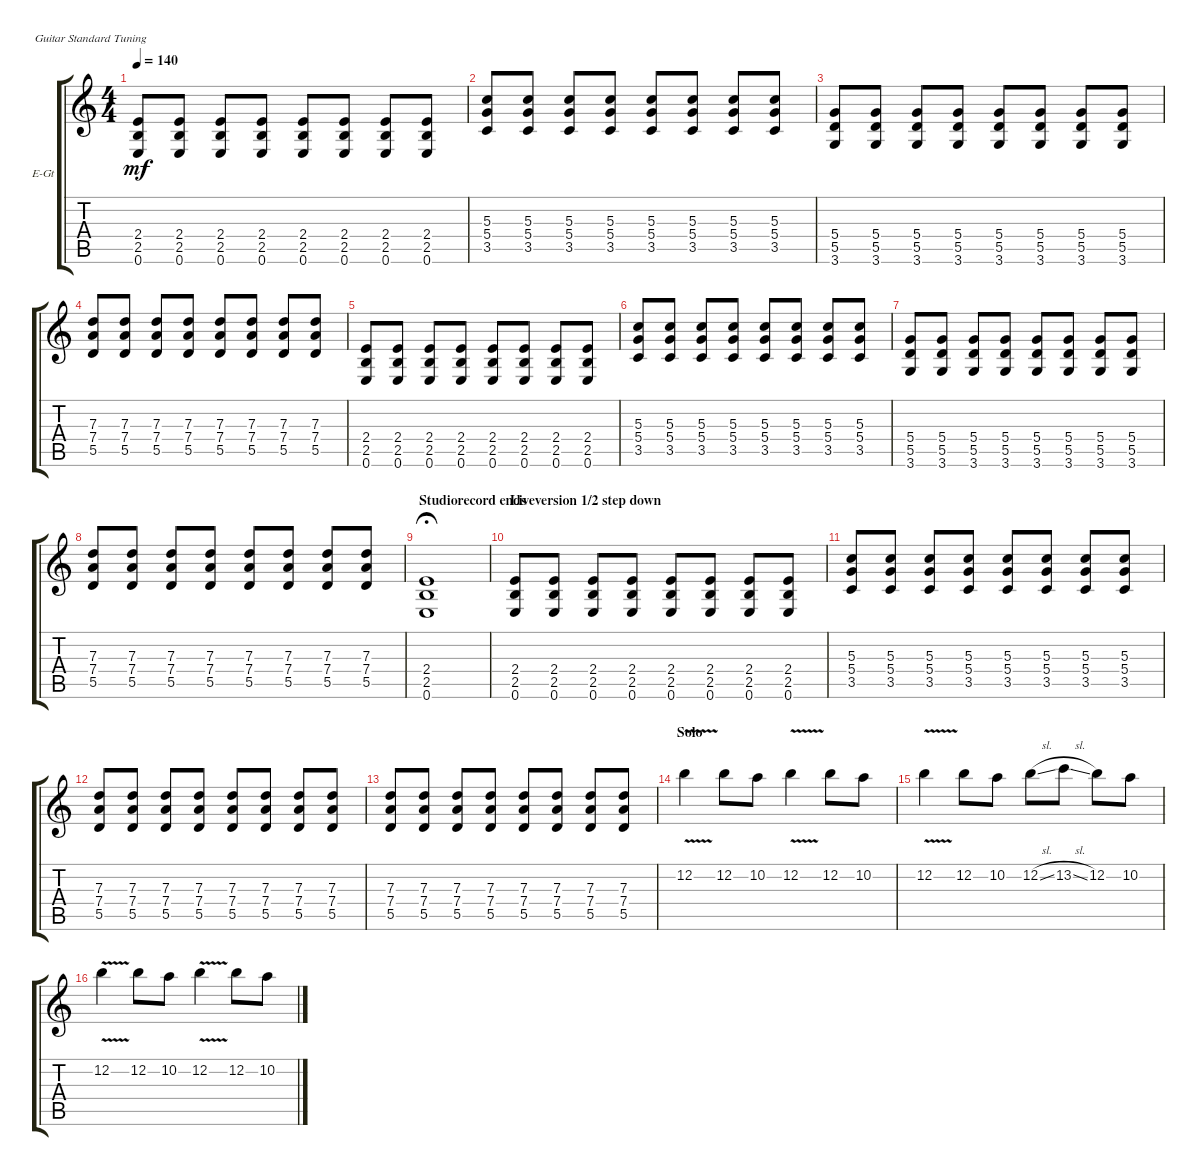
\defaultSystemsLayout 4
\bracketExtendMode groupsimilarinstruments
\firstSystemTrackNameOrientation horizontal
\otherSystemsTrackNameOrientation horizontal
\track ("Electric Guitar" "E-Gt") {instrument distortionguitar}
\staff {score tabs}
\tuning (E4 B3 G3 D3 A2 E2)
\ts (4 4)
\tempo 140
\clef g2
\ks c
(0.6 2.5 2.4).8{dy mf} (0.6 2.5 2.4).8 (0.6 2.5 2.4).8 (0.6 2.5 2.4).8 (0.6 2.5 2.4).8 (0.6 2.5 2.4).8 (0.6 2.5 2.4).8 (0.6 2.5 2.4).8 |
(3.5 5.4 5.3).8 (3.5 5.4 5.3).8 (3.5 5.4 5.3).8 (3.5 5.4 5.3).8 (3.5 5.4 5.3).8 (3.5 5.4 5.3).8 (3.5 5.4 5.3).8 (3.5 5.4 5.3).8 |
(3.6 5.4 5.5).8 (3.6 5.4 5.5).8 (3.6 5.4 5.5).8 (3.6 5.4 5.5).8 (3.6 5.4 5.5).8 (3.6 5.4 5.5).8 (3.6 5.5 5.4).8 (5.5 3.6 5.4).8 |
(5.5 7.4 7.3).8 (5.5 7.4 7.3).8 (5.5 7.4 7.3).8 (5.5 7.4 7.3).8 (5.5 7.4 7.3).8 (5.5 7.4 7.3).8 (5.5 7.4 7.3).8 (5.5 7.4 7.3).8 |
(0.6 2.5 2.4).8 (0.6 2.5 2.4).8 (0.6 2.5 2.4).8 (0.6 2.5 2.4).8 (0.6 2.5 2.4).8 (0.6 2.5 2.4).8 (0.6 2.5 2.4).8 (0.6 2.5 2.4).8 |
(3.5 5.4 5.3).8 (3.5 5.4 5.3).8 (3.5 5.4 5.3).8 (3.5 5.4 5.3).8 (3.5 5.4 5.3).8 (3.5 5.4 5.3).8 (3.5 5.4 5.3).8 (3.5 5.4 5.3).8 |
(3.6 5.4 5.5).8 (3.6 5.4 5.5).8 (3.6 5.4 5.5).8 (3.6 5.4 5.5).8 (3.6 5.4 5.5).8 (3.6 5.4 5.5).8 (3.6 5.5 5.4).8 (5.5 3.6 5.4).8 |
(5.5 7.4 7.3).8 (5.5 7.4 7.3).8 (5.5 7.4 7.3).8 (5.5 7.4 7.3).8 (5.5 7.4 7.3).8 (5.5 7.4 7.3).8 (5.5 7.4 7.3).8 (5.5 7.4 7.3).8 |
\section ("" "Studiorecord ends")
\scale
0.208358 (0.6 2.5 2.4).1{fermata (medium 1)} |
\section ("" "Liveversion 1/2 step down")
\scale
0.26501 (0.6 2.5 2.4).8 (0.6 2.5 2.4).8 (0.6 2.5 2.4).8 (0.6 2.5 2.4).8 (0.6 2.5 2.4).8 (0.6 2.5 2.4).8 (0.6 2.5 2.4).8 (0.6 2.5 2.4).8 |
\scale
0.264041 (3.5 5.4 5.3).8 (3.5 5.4 5.3).8 (3.5 5.4 5.3).8 (3.5 5.4 5.3).8 (3.5 5.4 5.3).8 (3.5 5.4 5.3).8 (3.5 5.4 5.3).8 (3.5 5.4 5.3).8 |
\scale
0.262644 (5.5 7.4 7.3).8 (5.5 7.4 7.3).8 (5.5 7.4 7.3).8 (5.5 7.4 7.3).8 (5.5 7.4 7.3).8 (5.5 7.4 7.3).8 (5.5 7.4 7.3).8 (5.5 7.4 7.3).8 |
(5.5 7.4 7.3).8 (5.5 7.4 7.3).8 (5.5 7.4 7.3).8 (5.5 7.4 7.3).8 (5.5 7.4 7.3).8 (5.5 7.4 7.3).8 (5.5 7.4 7.3).8 (5.5 7.4 7.3).8 |
\section ("" "Solo")
12.2{v}.4 12.2.8 10.2.8 12.2{v}.4 12.2.8 10.2.8 |
12.2{v}.4 12.2.8 10.2.8 12.2{sl}.8 13.2{sl}.8 12.2.8 10.2.8 |
12.2{v}.4 12.2.8 10.2.8 12.2{v}.4 12.2.8 10.2.8
